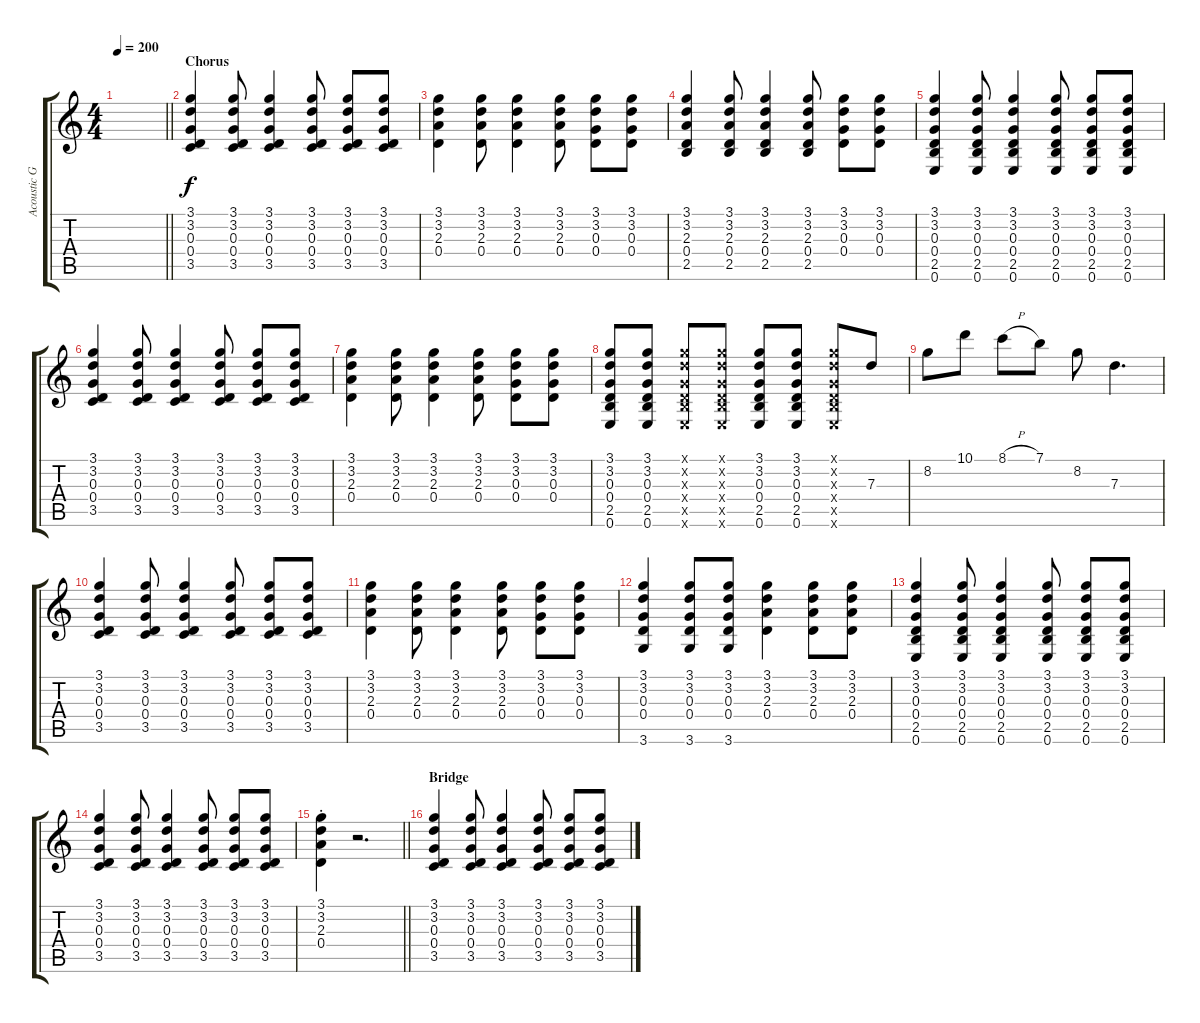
\track ("Acoustic Guitar 2" "Acoustic G") {instrument acousticguitarsteel}
\staff {score tabs}
\tuning (E4 B3 G3 D3 A2 E2) {hide}
\ts (4 4)
\tempo 200
\clef g2
\barLineRight lightlight
\ks c
|
\section ("" "Chorus")
(3.1 3.2 0.3 0.4 3.5).4 (3.1 3.2 0.3 0.4 3.5).8 (3.1 3.2 0.3 0.4 3.5).4 (3.1 3.2 0.3 0.4 3.5).8 (3.1 3.2 0.3 0.4 3.5).8 (3.1 3.2 0.3 0.4 3.5).8 |
(3.1 3.2 2.3 0.4).4 (3.1 3.2 2.3 0.4).8 (3.1 3.2 2.3 0.4).4 (3.1 3.2 2.3 0.4).8 (3.1 3.2 0.3 0.4).8 (3.1 3.2 0.3 0.4).8 |
(3.1 3.2 2.3 0.4 2.5).4 (3.1 3.2 2.3 0.4 2.5).8 (3.1 3.2 2.3 0.4 2.5).4 (3.1 3.2 2.3 0.4 2.5).8 (3.1 3.2 0.3 0.4).8 (3.1 3.2 0.3 0.4).8 |
(3.1 3.2 0.3 0.4 2.5 0.6).4 (3.1 3.2 0.3 0.4 2.5 0.6).8 (3.1 3.2 0.3 0.4 2.5 0.6).4 (3.1 3.2 0.3 0.4 2.5 0.6).8 (3.1 3.2 0.3 0.4 2.5 0.6).8 (3.1 3.2 0.3 0.4 2.5 0.6).8 |
(3.1 3.2 0.3 0.4 3.5).4 (3.1 3.2 0.3 0.4 3.5).8 (3.1 3.2 0.3 0.4 3.5).4 (3.1 3.2 0.3 0.4 3.5).8 (3.1 3.2 0.3 0.4 3.5).8 (3.1 3.2 0.3 0.4 3.5).8 |
(3.1 3.2 2.3 0.4).4 (3.1 3.2 2.3 0.4).8 (3.1 3.2 2.3 0.4).4 (3.1 3.2 2.3 0.4).8 (3.1 3.2 0.3 0.4).8 (3.1 3.2 0.3 0.4).8 |
(3.1 3.2 0.3 0.4 2.5 0.6).8 (3.1 3.2 0.3 0.4 2.5 0.6).8 (3.1{x} 3.2{x} 0.3{x} 0.4{x} 2.5{x} 0.6{x}).8 (3.1{x} 3.2{x} 0.3{x} 0.4{x} 2.5{x} 0.6{x}).8 (3.1 3.2 0.3 0.4 2.5 0.6).8 (3.1 3.2 0.3 0.4 2.5 0.6).8 (3.1{x} 3.2{x} 0.3{x} 0.4{x} 2.5{x} 0.6{x}).8 7.3.8 |
8.2.8 10.1.8 8.1{h}.8 7.1.8 8.2.8 7.3.4{d} |
(3.1 3.2 0.3 0.4 3.5).4 (3.1 3.2 0.3 0.4 3.5).8 (3.1 3.2 0.3 0.4 3.5).4 (3.1 3.2 0.3 0.4 3.5).8 (3.1 3.2 0.3 0.4 3.5).8 (3.1 3.2 0.3 0.4 3.5).8 |
(3.1 3.2 2.3 0.4).4 (3.1 3.2 2.3 0.4).8 (3.1 3.2 2.3 0.4).4 (3.1 3.2 2.3 0.4).8 (3.1 3.2 0.3 0.4).8 (3.1 3.2 0.3 0.4).8 |
(3.1 3.2 0.3 0.4 3.6).4 (3.1 3.2 0.3 0.4 3.6).8 (3.1 3.2 0.3 0.4 3.6).8 (3.1 3.2 2.3 0.4).4 (3.1 3.2 2.3 0.4).8 (3.1 3.2 2.3 0.4).8 |
(3.1 3.2 0.3 0.4 2.5 0.6).4 (3.1 3.2 0.3 0.4 2.5 0.6).8 (3.1 3.2 0.3 0.4 2.5 0.6).4 (3.1 3.2 0.3 0.4 2.5 0.6).8 (3.1 3.2 0.3 0.4 2.5 0.6).8 (3.1 3.2 0.3 0.4 2.5 0.6).8 |
(3.1 3.2 0.3 0.4 3.5).4 (3.1 3.2 0.3 0.4 3.5).8 (3.1 3.2 0.3 0.4 3.5).4 (3.1 3.2 0.3 0.4 3.5).8 (3.1 3.2 0.3 0.4 3.5).8 (3.1 3.2 0.3 0.4 3.5).8 |
\barLineRight lightlight
(3.1{st} 3.2{st} 2.3{st} 0.4{st}).4 r.2{d} |
\section ("" "Bridge")
(3.1 3.2 0.3 0.4 3.5).4 (3.1 3.2 0.3 0.4 3.5).8 (3.1 3.2 0.3 0.4 3.5).4 (3.1 3.2 0.3 0.4 3.5).8 (3.1 3.2 0.3 0.4 3.5).8 (3.1 3.2 0.3 0.4 3.5).8
